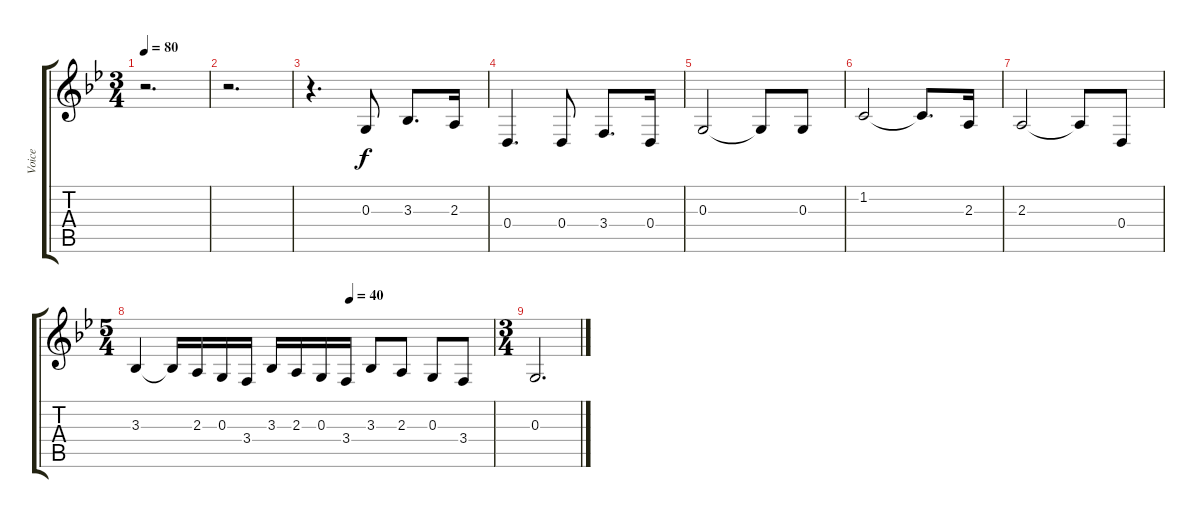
\track ("Voice" "Voice") {instrument synthstrings1}
\staff {score tabs}
\tuning (E4 B3 G3 D3 A2 E2) {hide}
\ts (3 4)
\tempo 80
\clef g2
\ks gminor
r.2{d dy f} |
r.2{d} |
r.4{d} 0.3.8 3.3.8{d} 2.3.16 |
0.4.4{d} 0.4.8 3.4.8{d} 0.4.16 |
0.3.2 0.3{t}.8 0.3.8 |
1.2.2 1.2{t}.8{d} 2.3.16 |
2.3.2 2.3{t}.8 0.4.8 |
\ts (5 4)
\tempo (40 0.6)
3.3.4 3.3{t}.16 2.3.16 0.3.16 3.4.16 3.3.16 2.3.16 0.3.16 3.4.16 3.3.8 2.3.8 0.3.8 3.4.8 |
\ts (3 4)
0.3.2{d}
